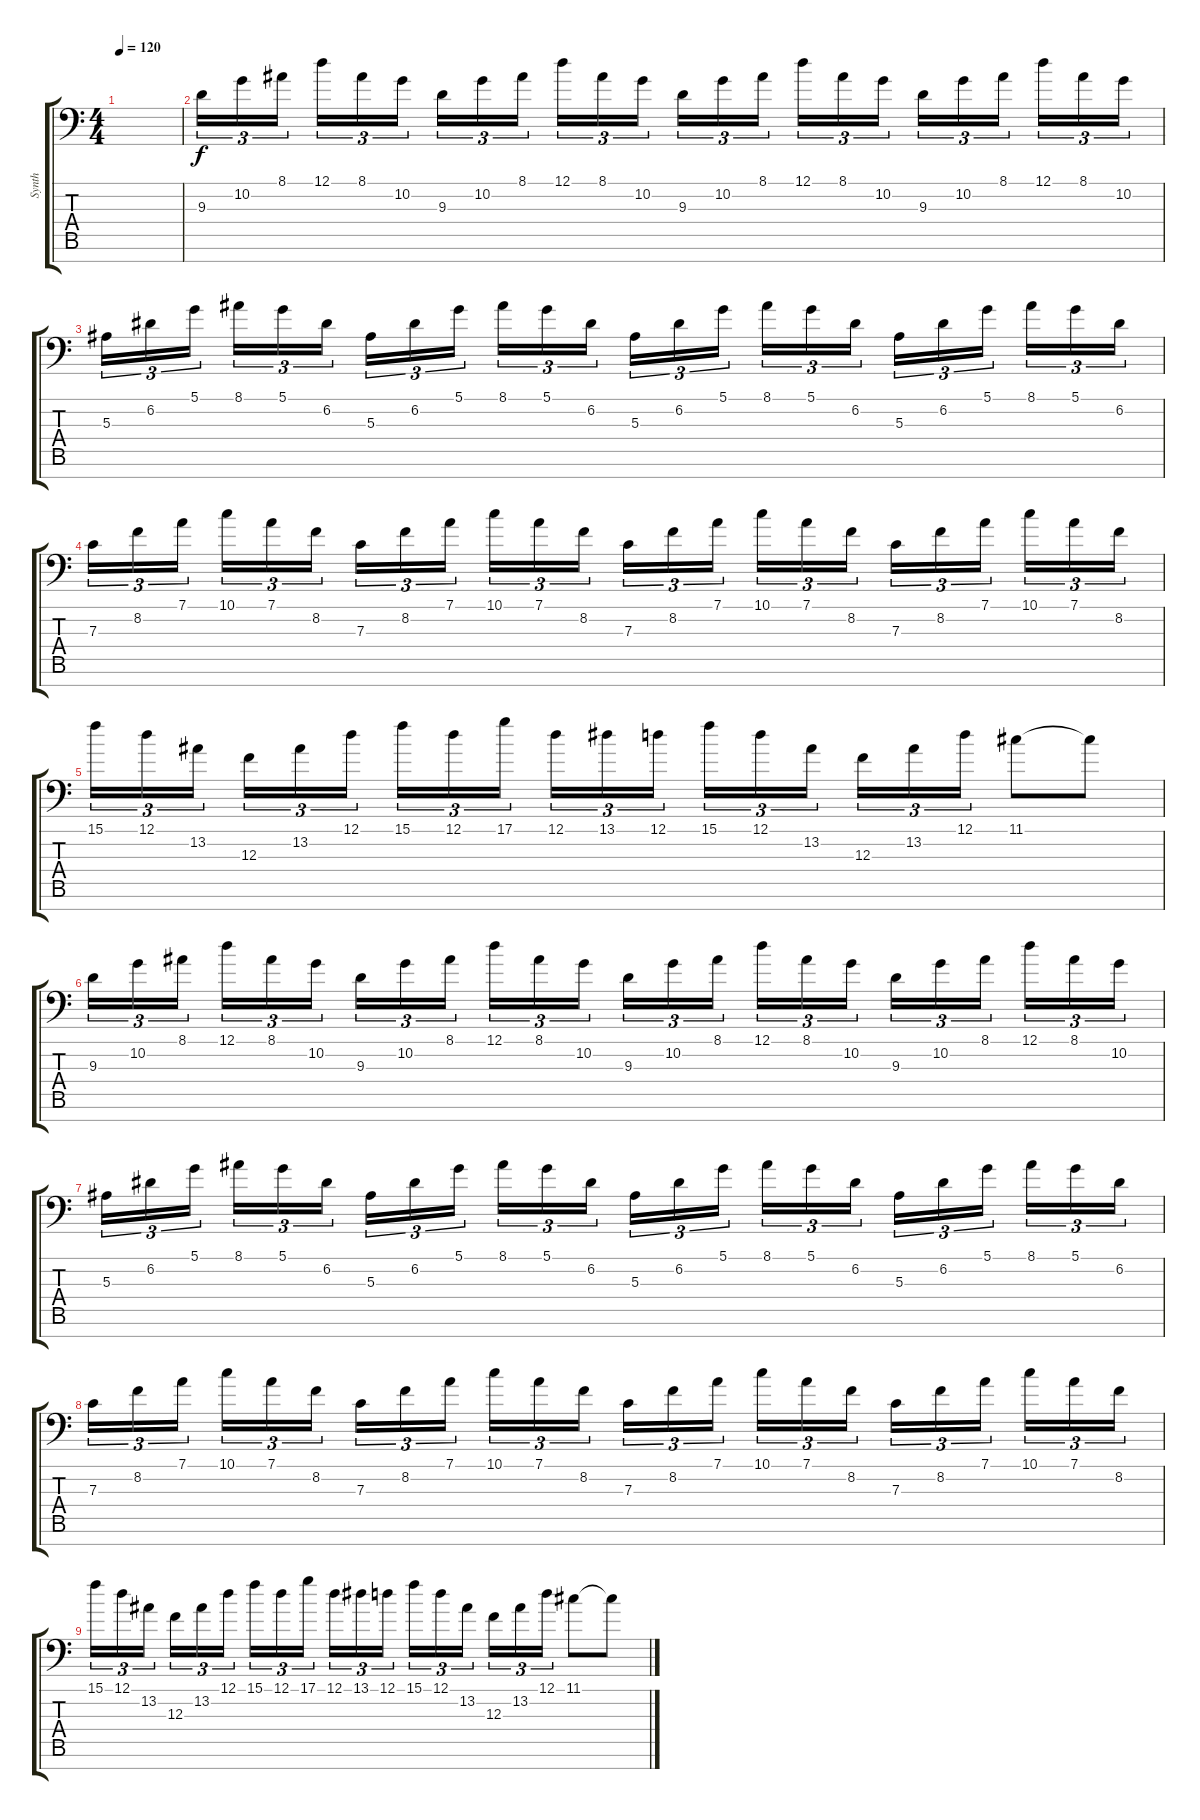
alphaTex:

\track ("Synth" "Synth") {instrument harpsichord}
\staff {score tabs}
\tuning (D4 A3 F3 C3 G2 D2 G1) {hide}
\ts (4 4)
\tempo 120
\clef f4
\ks c
|
9.3.16{tu (3 2) instrument harpsichord} 10.2.16{tu (3 2)} 8.1.16{tu (3 2) beam splitsecondary} 12.1.16{tu (3 2)} 8.1.16{tu (3 2)} 10.2.16{tu (3 2)} 9.3.16{tu (3 2)} 10.2.16{tu (3 2)} 8.1.16{tu (3 2) beam splitsecondary} 12.1.16{tu (3 2)} 8.1.16{tu (3 2)} 10.2.16{tu (3 2)} 9.3.16{tu (3 2)} 10.2.16{tu (3 2)} 8.1.16{tu (3 2) beam splitsecondary} 12.1.16{tu (3 2)} 8.1.16{tu (3 2)} 10.2.16{tu (3 2)} 9.3.16{tu (3 2)} 10.2.16{tu (3 2)} 8.1.16{tu (3 2) beam splitsecondary} 12.1.16{tu (3 2)} 8.1.16{tu (3 2)} 10.2.16{tu (3 2)} |
5.3.16{tu (3 2)} 6.2.16{tu (3 2)} 5.1.16{tu (3 2) beam splitsecondary} 8.1.16{tu (3 2)} 5.1.16{tu (3 2)} 6.2.16{tu (3 2)} 5.3.16{tu (3 2)} 6.2.16{tu (3 2)} 5.1.16{tu (3 2) beam splitsecondary} 8.1.16{tu (3 2)} 5.1.16{tu (3 2)} 6.2.16{tu (3 2)} 5.3.16{tu (3 2)} 6.2.16{tu (3 2)} 5.1.16{tu (3 2) beam splitsecondary} 8.1.16{tu (3 2)} 5.1.16{tu (3 2)} 6.2.16{tu (3 2)} 5.3.16{tu (3 2)} 6.2.16{tu (3 2)} 5.1.16{tu (3 2) beam splitsecondary} 8.1.16{tu (3 2)} 5.1.16{tu (3 2)} 6.2.16{tu (3 2)} |
7.3.16{tu (3 2)} 8.2.16{tu (3 2)} 7.1.16{tu (3 2) beam splitsecondary} 10.1.16{tu (3 2)} 7.1.16{tu (3 2)} 8.2.16{tu (3 2)} 7.3.16{tu (3 2)} 8.2.16{tu (3 2)} 7.1.16{tu (3 2) beam splitsecondary} 10.1.16{tu (3 2)} 7.1.16{tu (3 2)} 8.2.16{tu (3 2)} 7.3.16{tu (3 2)} 8.2.16{tu (3 2)} 7.1.16{tu (3 2) beam splitsecondary} 10.1.16{tu (3 2)} 7.1.16{tu (3 2)} 8.2.16{tu (3 2)} 7.3.16{tu (3 2)} 8.2.16{tu (3 2)} 7.1.16{tu (3 2) beam splitsecondary} 10.1.16{tu (3 2)} 7.1.16{tu (3 2)} 8.2.16{tu (3 2)} |
15.1.16{tu (3 2)} 12.1.16{tu (3 2)} 13.2.16{tu (3 2) beam splitsecondary} 12.3.16{tu (3 2)} 13.2.16{tu (3 2)} 12.1.16{tu (3 2)} 15.1.16{tu (3 2)} 12.1.16{tu (3 2)} 17.1.16{tu (3 2) beam splitsecondary} 12.1.16{tu (3 2)} 13.1.16{tu (3 2)} 12.1.16{tu (3 2)} 15.1.16{tu (3 2)} 12.1.16{tu (3 2)} 13.2.16{tu (3 2) beam splitsecondary} 12.3.16{tu (3 2)} 13.2.16{tu (3 2)} 12.1.16{tu (3 2)} 11.1.8 11.1{t}.8 |
9.3.16{tu (3 2)} 10.2.16{tu (3 2)} 8.1.16{tu (3 2) beam splitsecondary} 12.1.16{tu (3 2)} 8.1.16{tu (3 2)} 10.2.16{tu (3 2)} 9.3.16{tu (3 2)} 10.2.16{tu (3 2)} 8.1.16{tu (3 2) beam splitsecondary} 12.1.16{tu (3 2)} 8.1.16{tu (3 2)} 10.2.16{tu (3 2)} 9.3.16{tu (3 2)} 10.2.16{tu (3 2)} 8.1.16{tu (3 2) beam splitsecondary} 12.1.16{tu (3 2)} 8.1.16{tu (3 2)} 10.2.16{tu (3 2)} 9.3.16{tu (3 2)} 10.2.16{tu (3 2)} 8.1.16{tu (3 2) beam splitsecondary} 12.1.16{tu (3 2)} 8.1.16{tu (3 2)} 10.2.16{tu (3 2)} |
5.3.16{tu (3 2)} 6.2.16{tu (3 2)} 5.1.16{tu (3 2) beam splitsecondary} 8.1.16{tu (3 2)} 5.1.16{tu (3 2)} 6.2.16{tu (3 2)} 5.3.16{tu (3 2)} 6.2.16{tu (3 2)} 5.1.16{tu (3 2) beam splitsecondary} 8.1.16{tu (3 2)} 5.1.16{tu (3 2)} 6.2.16{tu (3 2)} 5.3.16{tu (3 2)} 6.2.16{tu (3 2)} 5.1.16{tu (3 2) beam splitsecondary} 8.1.16{tu (3 2)} 5.1.16{tu (3 2)} 6.2.16{tu (3 2)} 5.3.16{tu (3 2)} 6.2.16{tu (3 2)} 5.1.16{tu (3 2) beam splitsecondary} 8.1.16{tu (3 2)} 5.1.16{tu (3 2)} 6.2.16{tu (3 2)} |
7.3.16{tu (3 2)} 8.2.16{tu (3 2)} 7.1.16{tu (3 2) beam splitsecondary} 10.1.16{tu (3 2)} 7.1.16{tu (3 2)} 8.2.16{tu (3 2)} 7.3.16{tu (3 2)} 8.2.16{tu (3 2)} 7.1.16{tu (3 2) beam splitsecondary} 10.1.16{tu (3 2)} 7.1.16{tu (3 2)} 8.2.16{tu (3 2)} 7.3.16{tu (3 2)} 8.2.16{tu (3 2)} 7.1.16{tu (3 2) beam splitsecondary} 10.1.16{tu (3 2)} 7.1.16{tu (3 2)} 8.2.16{tu (3 2)} 7.3.16{tu (3 2)} 8.2.16{tu (3 2)} 7.1.16{tu (3 2) beam splitsecondary} 10.1.16{tu (3 2)} 7.1.16{tu (3 2)} 8.2.16{tu (3 2)} |
15.1.16{tu (3 2)} 12.1.16{tu (3 2)} 13.2.16{tu (3 2) beam splitsecondary} 12.3.16{tu (3 2)} 13.2.16{tu (3 2)} 12.1.16{tu (3 2)} 15.1.16{tu (3 2)} 12.1.16{tu (3 2)} 17.1.16{tu (3 2) beam splitsecondary} 12.1.16{tu (3 2)} 13.1.16{tu (3 2)} 12.1.16{tu (3 2)} 15.1.16{tu (3 2)} 12.1.16{tu (3 2)} 13.2.16{tu (3 2) beam splitsecondary} 12.3.16{tu (3 2)} 13.2.16{tu (3 2)} 12.1.16{tu (3 2)} 11.1.8 11.1{t}.8
